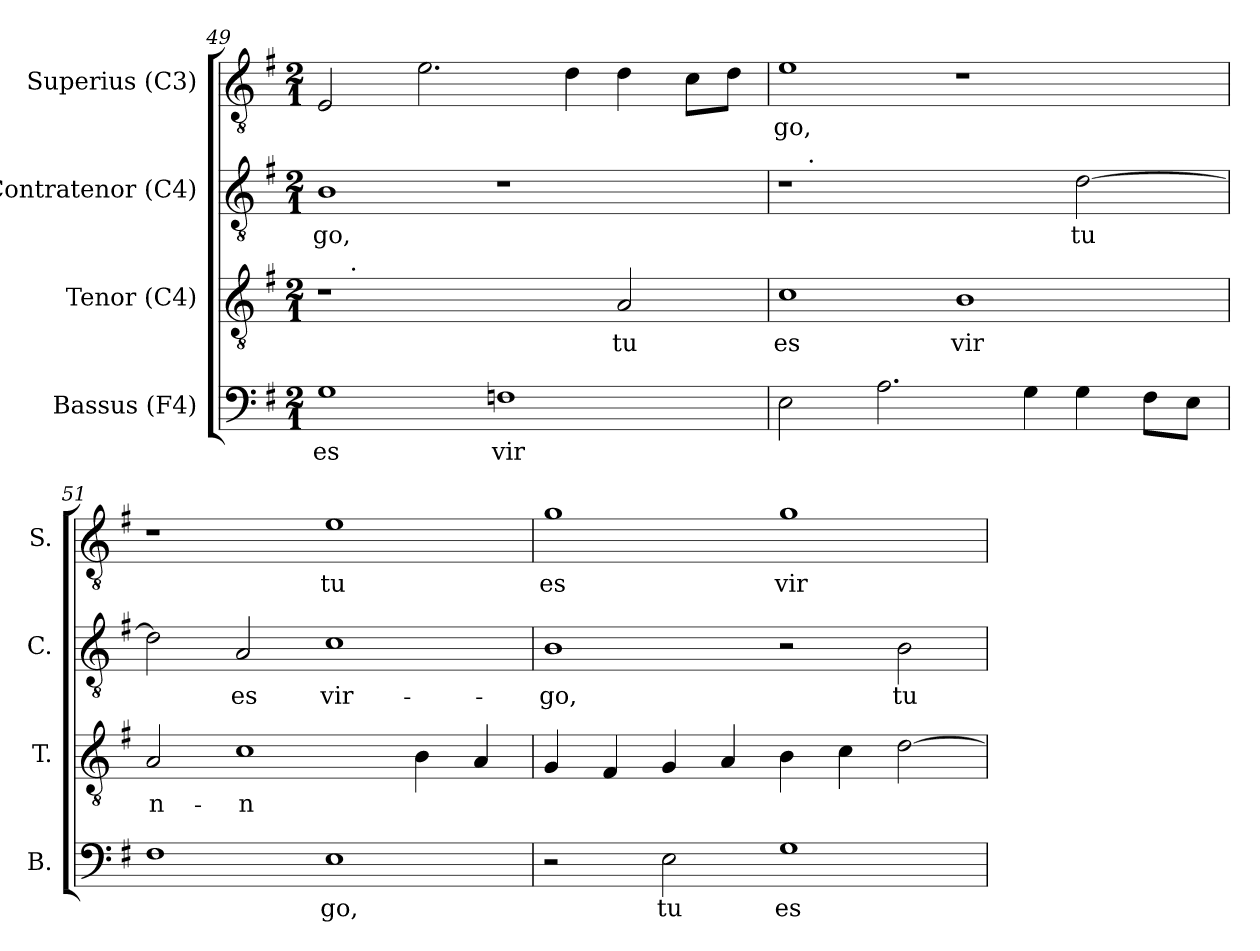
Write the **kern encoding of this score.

**kern	**text	**kern	**text	**kern	**text	**kern	**text
*part4	*part4	*part3	*part3	*part2	*part2	*part1	*part1
*staff4	*staff4	*staff3	*staff3	*staff2	*staff2	*staff1	*staff1
*I"Bassus (F4)	*	*I"Tenor (C4)	*	*I"Contratenor (C4)	*	*I"Superius (C3)	*
*I'B.	*	*I'T.	*	*I'C.	*	*I'S.	*
*clefF4	*	*clefGv2	*	*clefGv2	*	*clefGv2	*
*k[f#]	*	*k[f#]	*	*k[f#]	*	*k[f#]	*
*G:	*	*G:	*	*G:	*	*G:	*
*M2/1	*	*M2/1	*	*M2/1	*	*M2/1	*
=49	=49	=49	=49	=49	=49	=49	=49
!	!LO:LY:b:cj	!	!	!	!LO:LY:b:cj	!	!LO:LY:b:cj
*	*	*^	*	*	*	*	*
1G	es	1r	16..ryy	.	1B	-go,	2E/	--
!	!	!	!LO:TX:a:t=.	!	!	!	!	!
.	.	.	1ryy	.	.	.	.	.
!	!	!	!	!	!	!	!	!LO:LY:b:cj
.	.	.	.	.	.	.	2.e\	--
!	!LO:LY:b:cj	!	!	!	!	!	!	!
1F	vir-	2ryy	.	.	1r	.	.	.
.	.	.	2ryy	.	.	.	.	.
!	!	!	!	!	!	!	!	!LO:LY:b:cj
.	.	.	.	.	.	.	4d\	--
!	!	!	!	!LO:LY:b:cj	!	!	!	!LO:LY:b:cj
.	.	2A/	.	tu	.	.	4d\	--
.	.	.	4ryy	.	.	.	.	.
!	!	!	!	!	!	!	!	!LO:LY:b:cj
.	.	.	.	.	.	.	8c\L	--
.	.	.	8ryy	.	.	.	.	.
!	!	!	!	!	!	!	!	!LO:LY:b:cj
.	.	.	.	.	.	.	8d\J	--
.	.	.	64ryy	.	.	.	.	.
!!LO:PB:g=z
=50	=50	=50	=50	=50	=50	=50	=50	=50
!	!LO:LY:b:cj	!	!	!LO:LY:b:cj	!	!	!	!LO:LY:b:cj
*	*	*v	*v	*	*^	*	*	*
2E\	--	1c	es	1r	16.ryy	.	1e	-go,
!	!	!	!	!	!LO:TX:a:t=.	!	!	!
.	.	.	.	.	1ryy	.	.	.
!	!LO:LY:b:cj	!	!	!	!	!	!	!
2.A\	--	.	.	.	.	.	.	.
!	!	!	!LO:LY:b:cj	!	!	!	!	!
.	.	1B	vir	2ryy	.	.	1r	.
.	.	.	.	.	2ryy	.	.	.
!	!LO:LY:b:cj	!	!	!	!	!	!	!
4G\	--	.	.	.	.	.	.	.
!	!LO:LY:b:cj	!	!	!	!	!LO:LY:b:cj	!	!
4G\	--	.	.	[>2d\	.	tu	.	.
.	.	.	.	.	4ryy	.	.	.
!	!LO:LY:b:cj	!	!	!	!	!	!	!
8F#\L	--	.	.	.	.	.	.	.
.	.	.	.	.	8ryy	.	.	.
!	!LO:LY:b:cj	!	!	!	!	!	!	!
8E\J	--	.	.	.	.	.	.	.
.	.	.	.	.	32ryy	.	.	.
=51	=51	=51	=51	=51	=51	=51	=51	=51
!	!LO:LY:b:cj	!	!LO:LY:b:cj	!	!	!LO:LY:b:cj	!	!
*	*	*	*	*v	*v	*	*	*
1F#	--	2A/	n-	2d\]	.	1r	.
!	!	!	!LO:LY:b:cj	!	!LO:LY:b:cj	!	!
.	.	1c	-n-	2A/	es	.	.
!	!LO:LY:b:cj	!	!	!	!LO:LY:b:cj	!	!LO:LY:b:cj
1E	-go,	.	.	1c	vir-	1e	tu
!	!	!	!LO:LY:b:cj	!	!	!	!
.	.	4B\	--	.	.	.	.
!	!	!	!LO:LY:b:cj	!	!	!	!
.	.	4A/	--	.	.	.	.
=52	=52	=52	=52	=52	=52	=52	=52
!	!	!	!LO:LY:b:cj	!	!LO:LY:b:cj	!	!LO:LY:b:cj
2r	.	4G/	--	1B	-go,	1g	es
!	!	!	!LO:LY:b:cj	!	!	!	!
.	.	4F#/	--	.	.	.	.
!	!LO:LY:b:cj	!	!LO:LY:b:cj	!	!	!	!
2E\	tu	4G/	--	.	.	.	.
!	!	!	!LO:LY:b:cj	!	!	!	!
.	.	4A/	--	.	.	.	.
!	!LO:LY:b:cj	!	!LO:LY:b:cj	!	!	!	!LO:LY:b:cj
1G	es	4B\	--	2r	.	1g	vir-
!	!	!	!LO:LY:b:cj	!	!	!	!
.	.	4c\	--	.	.	.	.
!	!	!	!LO:LY:b:cj	!	!LO:LY:b:cj	!	!
.	.	[>2d\	--	2B\	tu	.	.
=	=	=	=	=	=	=	=
*-	*-	*-	*-	*-	*-	*-	*-
